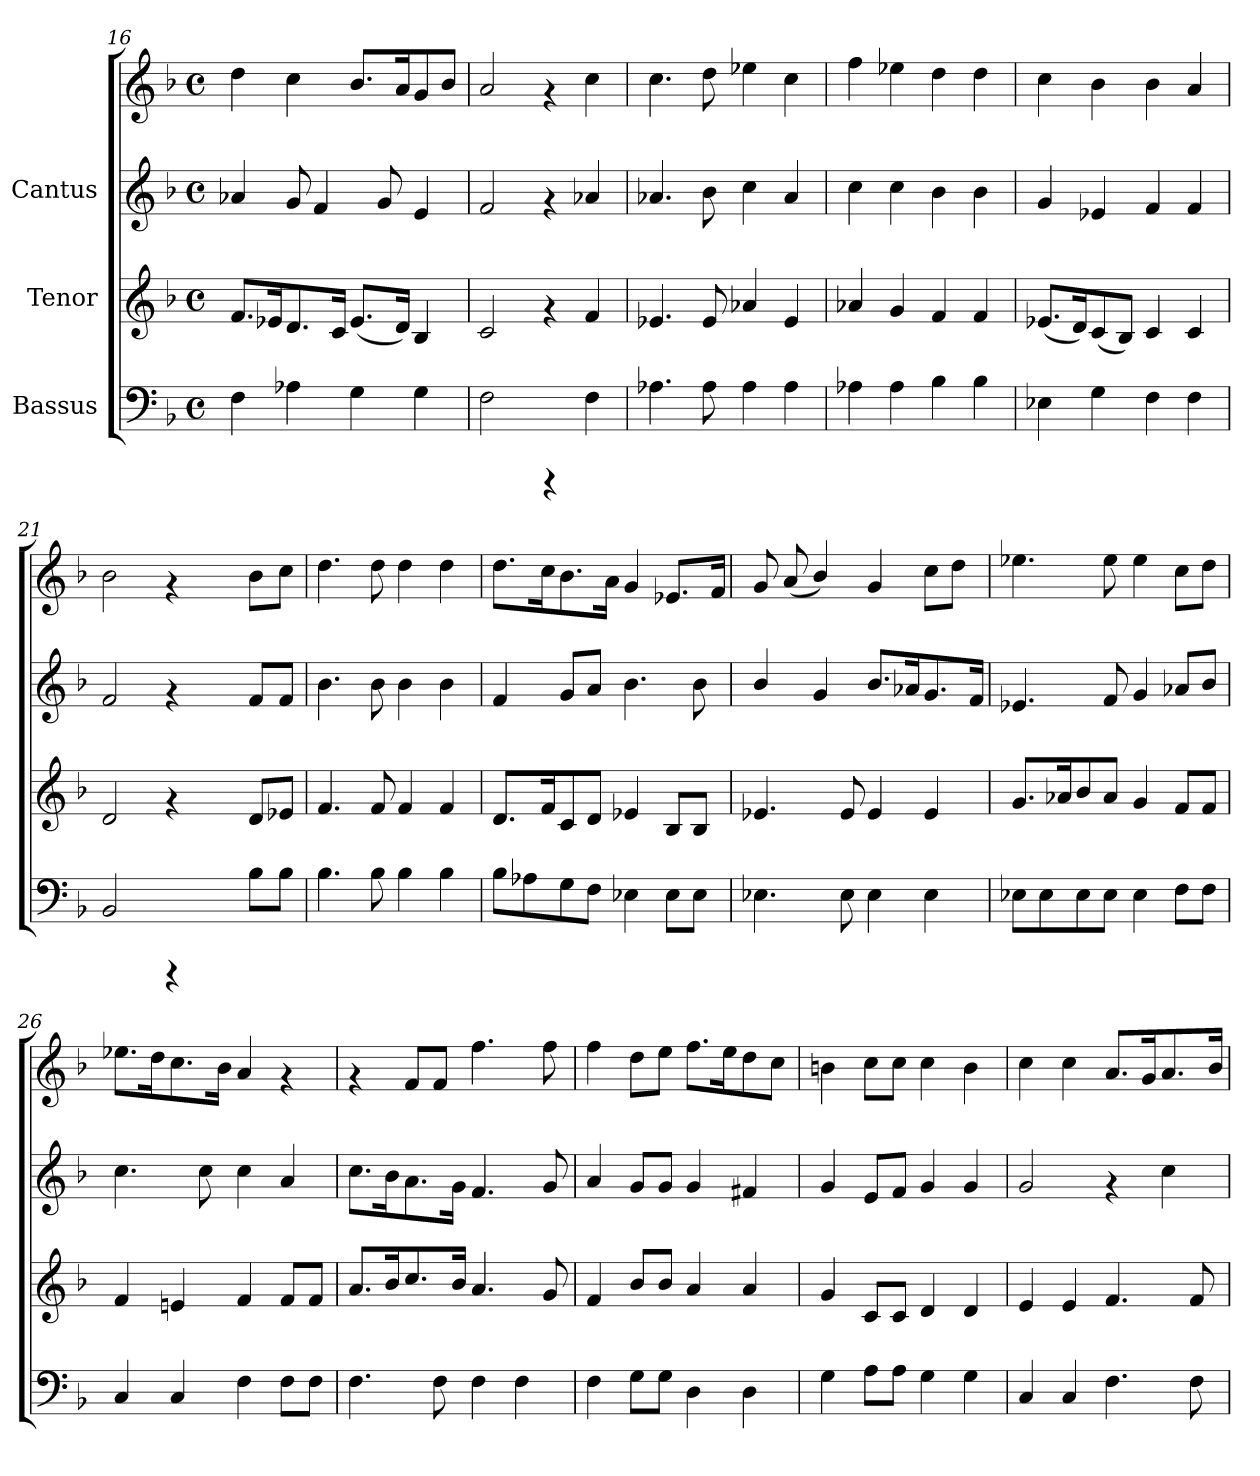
**kern	**kern	**kern	**kern
*part3	*part2	*part1	*part1
*staff4	*staff3	*staff2	*staff1
*I"Bassus	*I"Tenor	*I"Cantus	*
*clefF4	*clefG2	*clefG2	*clefG2
*k[b-]	*k[b-]	*k[b-]	*k[b-]
*F:	*F:	*F:	*F:
*M4/4	*M4/4	*M4/4	*M4/4
*met(c)	*met(c)	*met(c)	*met(c)
=16	=16	=16	=16
4F\	8.f/L	4a-X/	4dd\
.	16e-X/	.	.
4A-X\	8.d/	8g/	4cc\
.	.	4f/	.
.	16c/J	.	.
4G\	(<8.e-/L	.	8.b-/L
.	.	8g/	.
.	16d/J)	.	16a/
4G\	4B-/	4e/	8g/
.	.	.	8b-/J
!!LO:PB:g=z
=17	=17	=17	=17
2F\	2c/	2f/	2a/
4rCCC	4rf	4rf	4rf
4F\	4f/	4a-X/	4cc\
=18	=18	=18	=18
4.A-X\	4.e-X/	4.a-X/	4.cc\
8A-\	8e-/	8b-\	8dd\
4A-\	4a-X/	4cc\	4ee-X\
4A-\	4e-/	4a-/	4cc\
=19	=19	=19	=19
4A-X\	4a-X/	4cc\	4ff\
4A-\	4g/	4cc\	4ee-X\
4B-\	4f/	4b-\	4dd\
4B-\	4f/	4b-\	4dd\
=20	=20	=20	=20
4E-X\	(<8.e-X/L	4g/	4cc\
.	16d/)	.	.
4G\	(<8c/	4e-X/	4b-\
.	8B-/J)	.	.
4F\	4c/	4f/	4b-\
4F\	4c/	4f/	4a/
=21	=21	=21	=21
2BB-/	2d/	2f/	2b-\
4rCCC	4rf	4rf	4rf
4ryy	4ryy	4ryy	4ryy
8B-\L	8d/L	8f/L	8b-\L
8B-\J	8e-X/J	8f/J	8cc\J
!!LO:LB:g=z
=22	=22	=22	=22
4.B-\	4.f/	4.b-\	4.dd\
8B-\	8f/	8b-\	8dd\
4B-\	4f/	4b-\	4dd\
4B-\	4f/	4b-\	4dd\
=23	=23	=23	=23
8B-\L	8.d/L	4f/	8.dd\L
8A-X\	.	.	.
.	16f/	.	16cc\
8G\	8c/	8g/L	8.b-\
8F\J	8d/J	8a/J	.
.	.	.	16a\J
4E-X\	4e-X/	4.b-\	4g/
8E-\L	8B-/L	.	8.e-X/L
8E-\J	8B-/J	8b-\	.
.	.	.	16f/J
=24	=24	=24	=24
4.E-X\	4.e-X/	4b-/	8g/
.	.	.	(<8a/
.	.	4g/	4b-/)
8E-\	8e-/	.	.
4E-\	4e-/	8.b-/L	4g/
.	.	16a-X/	.
4E-\	4e-/	8.g/	8cc\L
.	.	.	8dd\J
.	.	16f/J	.
=25	=25	=25	=25
8E-X\L	8.g/L	4.e-X/	4.ee-X\
8E-\	.	.	.
.	16a-X/	.	.
8E-\	8b-/	.	.
8E-\J	8a-/J	8f/	8ee-\
4E-\	4g/	4g/	4ee-\
8F\L	8f/L	8a-X/L	8cc\L
8F\J	8f/J	8b-/J	8dd\J
=26	=26	=26	=26
4C/	4f/	4.cc\	8.ee-X\L
.	.	.	16dd\
4C/	4en/	.	8.cc\
.	.	8cc\	.
.	.	.	16b-\J
4F\	4f/	4cc\	4a/
8F\L	8f/L	4a/	4rf
8F\J	8f/J	.	.
!!LO:LB:g=z
=27	=27	=27	=27
4.F\	8.a/L	8.cc\L	4rf
.	16b-/	16b-\	.
.	8.cc/	8.a\	8f/L
8F\	.	.	8f/J
.	16b-/J	16g\J	.
4F\	4.a/	4.f/	4.ff\
4F\	.	.	.
.	8g/	8g/	8ff\
=28	=28	=28	=28
4F\	4f/	4a/	4ff\
8G\L	8b-/L	8g/L	8dd\L
8G\J	8b-/J	8g/J	8ee\J
4D\	4a/	4g/	8.ff\L
.	.	.	16ee\
4D\	4a/	4f#X/	8dd\
.	.	.	8cc\J
=29	=29	=29	=29
4G\	4g/	4g/	4bn\
8A\L	8c/L	8e/L	8cc\L
8A\J	8c/J	8f/J	8cc\J
4G\	4d/	4g/	4cc\
4G\	4d/	4g/	4b\
=30	=30	=30	=30
4C/	4e/	2g/	4cc\
4C/	4e/	.	4cc\
4.F\	4.f/	4rf	8.a/L
.	.	.	16g/
.	.	4cc\	8.a/
8F\	8f/	.	.
.	.	.	16b-/J
=	=	=	=
*-	*-	*-	*-
